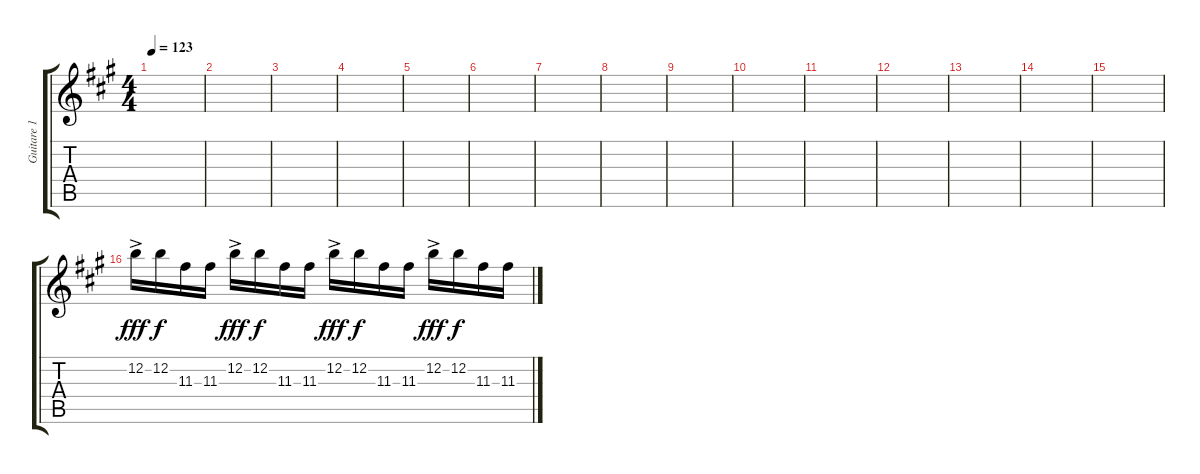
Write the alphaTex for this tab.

\track ("Guitare 1 (Matthew Bellamy)" "Guitare 1 ") {instrument distortionguitar}
\staff {score tabs}
\tuning (E4 B3 G3 D3 A2 Gb2) {hide}
\ts (4 4)
\tempo 123
\clef g2
\ks a
|
|
|
|
|
|
|
|
|
|
|
|
|
|
|
12.2{ac}.16{dy fff} 12.2.16{dy f} 11.3.16 11.3.16 12.2{ac}.16{dy fff} 12.2.16{dy f} 11.3.16 11.3.16 12.2{ac}.16{dy fff} 12.2.16{dy f} 11.3.16 11.3.16 12.2{ac}.16{dy fff} 12.2.16{dy f} 11.3.16 11.3.16
